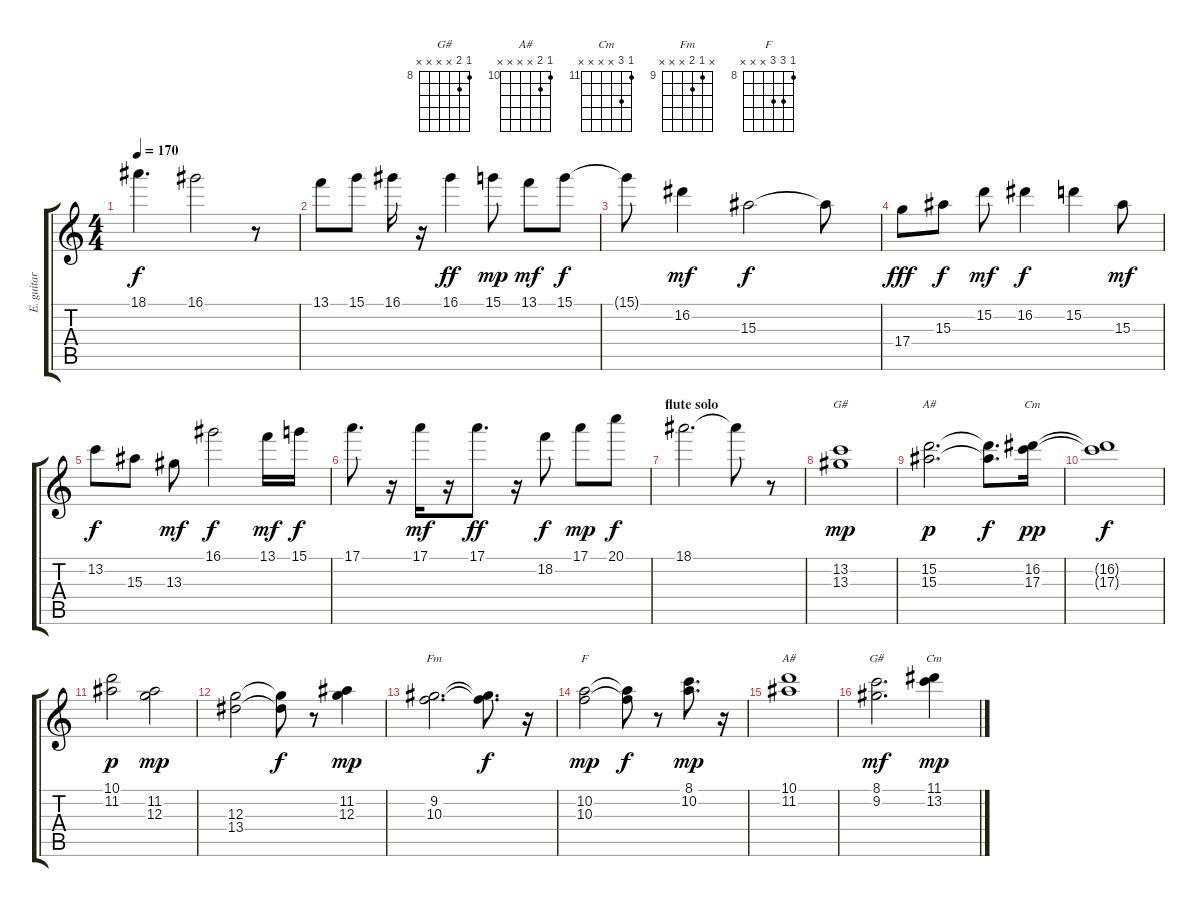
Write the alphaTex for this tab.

\track ("E. guitar" "E. guitar") {instrument distortionguitar}
\staff {score tabs}
\tuning (E4 B3 G3 D3 A2 E2) {hide}
\chord ("G#" x 13 13 x x x) {firstfret 13 barre 13}
\chord ("A#" x 15 15 x x x) {firstfret 15 barre 15}
\chord ("Cm" x 16 17 x x x) {firstfret 16}
\chord ("Fm" x 9 10 x x x) {firstfret 9}
\chord ("F" 8 10 10 x x x) {firstfret 8}
\chord ("A#" 10 11 x x x x) {firstfret 10}
\chord ("G#" 8 9 x x x x) {firstfret 8}
\chord ("Cm" 11 13 x x x x) {firstfret 11}
\ts (4 4)
\tempo 170
\clef g2
\ks c
18.1{t}.4{d dy f} 16.1.2 r.8 |
13.1.8 15.1.8 16.1.16 r.16 16.1.4{dy ff} 15.1.8{dy mp} 13.1.8{dy mf} 15.1.8{dy f} |
15.1{t}.8 16.2.4{dy mf} 15.3.2{dy f} 15.3{t}.8 |
17.4.8{dy fff} 15.3.8{dy f volume 16} 15.2.8{dy mf} 16.2.4{dy f} 15.2.4 15.3.8{dy mf} |
13.2.8{dy f} 15.3.8 13.3.8{dy mf} 16.1.2{dy f} 13.1.16{dy mf} 15.1.16{dy f} |
17.1.8{d} r.16 17.1.16{dy mf} r.16 17.1.8{d dy ff} r.16 18.2.8{dy f} 17.1.8{dy mp} 20.1.8{dy f} |
\section ("" "flute solo")
18.1.2{d} 18.1{t}.8 r.8 |
(13.2 13.3).1{ch "G#" dy mp volume 10} |
(15.2 15.3).2{d ch "A#" dy p volume 9} (15.2{t} 15.3{t}).8{d dy f} (16.2 17.3).16{ch "Cm" dy pp} |
(16.2{t} 17.3{t}).1{dy f} |
(10.1 11.2).2{dy p} (11.2 12.3).2{dy mp} |
(12.3 13.4).2 (12.3{t} 13.4{t}).8{dy f} r.8 (11.2 12.3).4{dy mp} |
(9.2 10.3).2{d ch "Fm"} (9.2{t} 10.3{t}).8{d dy f} r.16 |
(10.2 10.3).2{ch "F" dy mp} (10.2{t} 10.3{t}).8{dy f} r.8 (8.1 10.2).8{d dy mp} r.16 |
(10.1 11.2).1{ch "A#"} |
(8.1 9.2).2{d ch "G#" dy mf} (11.1 13.2).4{ch "Cm" dy mp}
